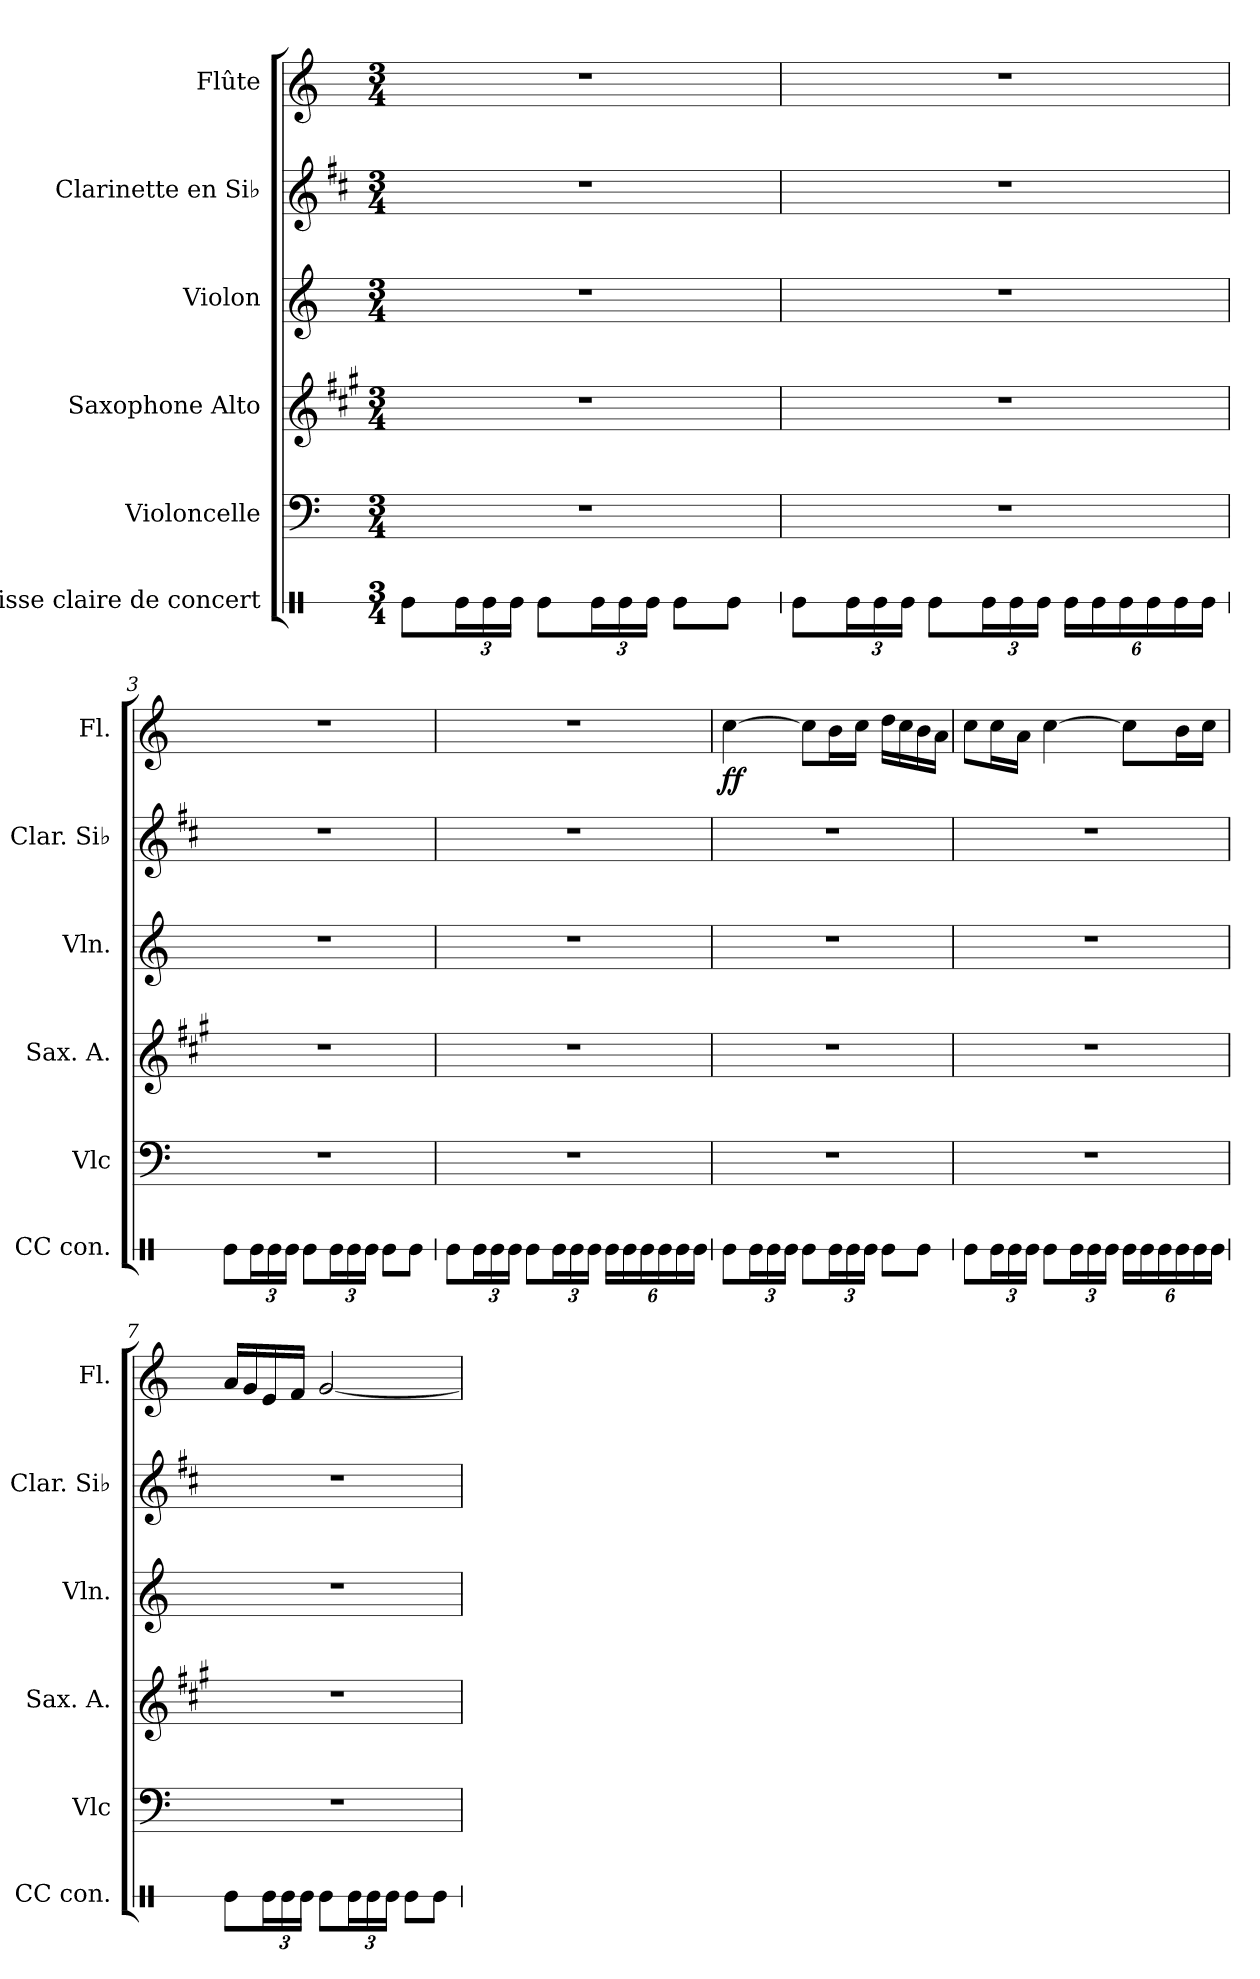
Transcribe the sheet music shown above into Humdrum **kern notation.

**kern	**kern	**kern	**kern	**kern	**kern	**dynam
*part6	*part5	*part4	*part3	*part2	*part1	*part1
*staff6	*staff5	*staff4	*staff3	*staff2	*staff1	*staff1
*I"Caisse claire de concert	*I"Violoncelle	*I"Saxophone Alto	*I"Violon	*I"Clarinette en Si♭	*I"Flûte	*
*I'CC con.	*I'Vlc	*I'Sax. A.	*I'Vln.	*I'Clar. Si♭	*I'Fl.	*
*stria1	*	*	*	*	*	*
*clefX	*clefF4	*clefG2	*clefG2	*clefG2	*clefG2	*
*	*	*ITrd5c9	*	*ITrd1c2	*	*
*k[]	*k[]	*k[]	*k[]	*k[]	*k[]	*
*M3/4	*M3/4	*M3/4	*M3/4	*M3/4	*M3/4	*
*MM64	*MM64	*MM64	*MM64	*MM64	*MM64	*
=1	=1	=1	=1	=1	=1	=1
8Re\L	2.r	2.r	2.r	2.r	2.r	.
*Xbrackettup	*	*	*	*	*	*
24Re\L	.	.	.	.	.	.
24Re\	.	.	.	.	.	.
24Re\JJ	.	.	.	.	.	.
8Re\L	.	.	.	.	.	.
24Re\L	.	.	.	.	.	.
24Re\	.	.	.	.	.	.
24Re\JJ	.	.	.	.	.	.
8Re\L	.	.	.	.	.	.
8Re\J	.	.	.	.	.	.
=2	=2	=2	=2	=2	=2	=2
8Re\L	2.r	2.r	2.r	2.r	2.r	.
24Re\L	.	.	.	.	.	.
24Re\	.	.	.	.	.	.
24Re\JJ	.	.	.	.	.	.
8Re\L	.	.	.	.	.	.
24Re\L	.	.	.	.	.	.
24Re\	.	.	.	.	.	.
24Re\JJ	.	.	.	.	.	.
24Re\LL	.	.	.	.	.	.
24Re\	.	.	.	.	.	.
24Re\	.	.	.	.	.	.
24Re\	.	.	.	.	.	.
24Re\	.	.	.	.	.	.
24Re\JJ	.	.	.	.	.	.
=3	=3	=3	=3	=3	=3	=3
8Re\L	2.r	2.r	2.r	2.r	2.r	.
24Re\L	.	.	.	.	.	.
24Re\	.	.	.	.	.	.
24Re\JJ	.	.	.	.	.	.
8Re\L	.	.	.	.	.	.
24Re\L	.	.	.	.	.	.
24Re\	.	.	.	.	.	.
24Re\JJ	.	.	.	.	.	.
8Re\L	.	.	.	.	.	.
8Re\J	.	.	.	.	.	.
!!LO:LB:g=z
=4	=4	=4	=4	=4	=4	=4
8Re\L	2.r	2.r	2.r	2.r	2.r	.
24Re\L	.	.	.	.	.	.
24Re\	.	.	.	.	.	.
24Re\JJ	.	.	.	.	.	.
8Re\L	.	.	.	.	.	.
24Re\L	.	.	.	.	.	.
24Re\	.	.	.	.	.	.
24Re\JJ	.	.	.	.	.	.
24Re\LL	.	.	.	.	.	.
24Re\	.	.	.	.	.	.
24Re\	.	.	.	.	.	.
24Re\	.	.	.	.	.	.
24Re\	.	.	.	.	.	.
24Re\JJ	.	.	.	.	.	.
=5	=5	=5	=5	=5	=5	=5
!	!	!	!	!	!	!LO:DY:b
8Re\L	2.r	2.r	2.r	2.r	[4cc\	ff
24Re\L	.	.	.	.	.	.
24Re\	.	.	.	.	.	.
24Re\JJ	.	.	.	.	.	.
8Re\L	.	.	.	.	8cc\L]	.
24Re\L	.	.	.	.	16b\L	.
24Re\	.	.	.	.	.	.
.	.	.	.	.	16cc\JJ	.
24Re\JJ	.	.	.	.	.	.
8Re\L	.	.	.	.	16dd\LL	.
.	.	.	.	.	16cc\	.
8Re\J	.	.	.	.	16b\	.
.	.	.	.	.	16a\JJ	.
=6	=6	=6	=6	=6	=6	=6
8Re\L	2.r	2.r	2.r	2.r	8cc\L	.
24Re\L	.	.	.	.	16cc\L	.
24Re\	.	.	.	.	.	.
.	.	.	.	.	16a\JJ	.
24Re\JJ	.	.	.	.	.	.
8Re\L	.	.	.	.	[4cc\	.
24Re\L	.	.	.	.	.	.
24Re\	.	.	.	.	.	.
24Re\JJ	.	.	.	.	.	.
24Re\LL	.	.	.	.	8cc\L]	.
24Re\	.	.	.	.	.	.
24Re\	.	.	.	.	.	.
24Re\	.	.	.	.	16b\L	.
24Re\	.	.	.	.	.	.
.	.	.	.	.	16cc\JJ	.
24Re\JJ	.	.	.	.	.	.
!!LO:PB:g=z
=7	=7	=7	=7	=7	=7	=7
8Re\L	2.r	2.r	2.r	2.r	16a/LL	.
.	.	.	.	.	16g/	.
24Re\L	.	.	.	.	16e/	.
24Re\	.	.	.	.	.	.
.	.	.	.	.	16f/JJ	.
24Re\JJ	.	.	.	.	.	.
8Re\L	.	.	.	.	[2g/	.
24Re\L	.	.	.	.	.	.
24Re\	.	.	.	.	.	.
24Re\JJ	.	.	.	.	.	.
8Re\L	.	.	.	.	.	.
8Re\J	.	.	.	.	.	.
=	=	=	=	=	=	=
*-	*-	*-	*-	*-	*-	*-
